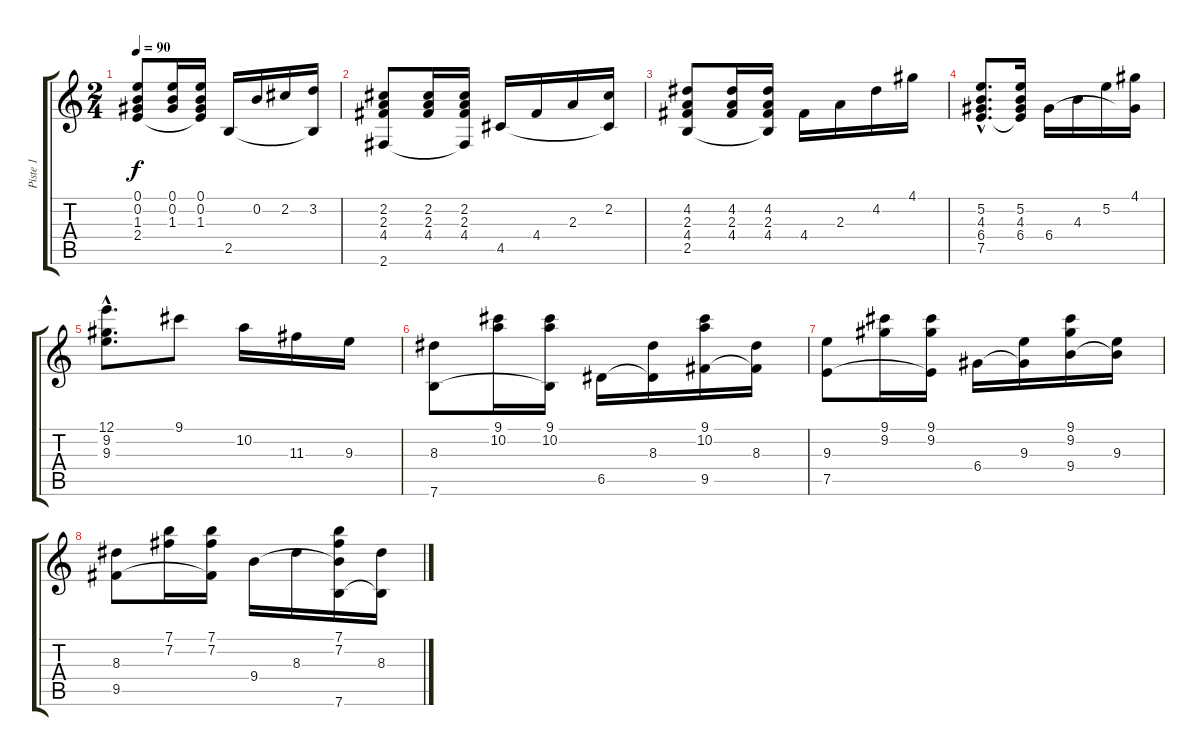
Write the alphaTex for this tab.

\track ("Piste 1" "Piste 1") {instrument acousticguitarnylon}
\staff {score tabs}
\tuning (E4 B3 G3 D3 A2 E2) {hide}
\ts (2 4)
\tempo 90
\clef g2
\ks c
(0.1 0.2 1.3 2.4).8{dy f} (0.1 0.2 1.3).16 (0.1 0.2 1.3 2.4{t}).16 2.5.16 0.2.16 2.2.16 (3.2 2.5{t}).16 |
(2.2 2.3 4.4 2.6).8 (2.2 2.3 4.4).16 (2.2 2.3 4.4 2.6{t}).16 4.5.16 4.4.16 2.3.16 (2.2 4.5{t}).16 |
(4.2 2.3 4.4 2.5).8 (4.2 2.3 4.4).16 (4.2 2.3 4.4 2.5{t}).16 4.4.16 2.3.16 4.2.16 4.1.16 |
(5.2{hac} 4.3{hac} 6.4{hac} 7.5{hac}).8{d} (5.2 4.3 6.4 7.5{t}).16 6.4.16 4.3.16 5.2.16 (4.1 6.4{t}).16 |
(12.1{hac} 9.2{hac} 9.3{hac}).8{d} 9.1.8 10.2.16 11.3.16 9.3.16 |
(8.3 7.6).8 (9.1 10.2).16 (9.1 10.2 7.6{t}).16 6.5.16 (8.3 6.5{t}).16 (9.1 10.2 9.5).16 (8.3 9.5{t}).16 |
(9.3 7.5).8 (9.1 9.2).16 (9.1 9.2 7.5{t}).16 6.4.16 (9.3 6.4{t}).16 (9.1 9.2 9.4).16 (9.3 9.4{t}).16 |
(8.3 9.5).8 (7.1 7.2).16 (7.1 7.2 9.5{t}).16 9.4.16 8.3.16 (7.1 7.2 9.4{t} 7.6).16 (8.3 7.6{t}).16
